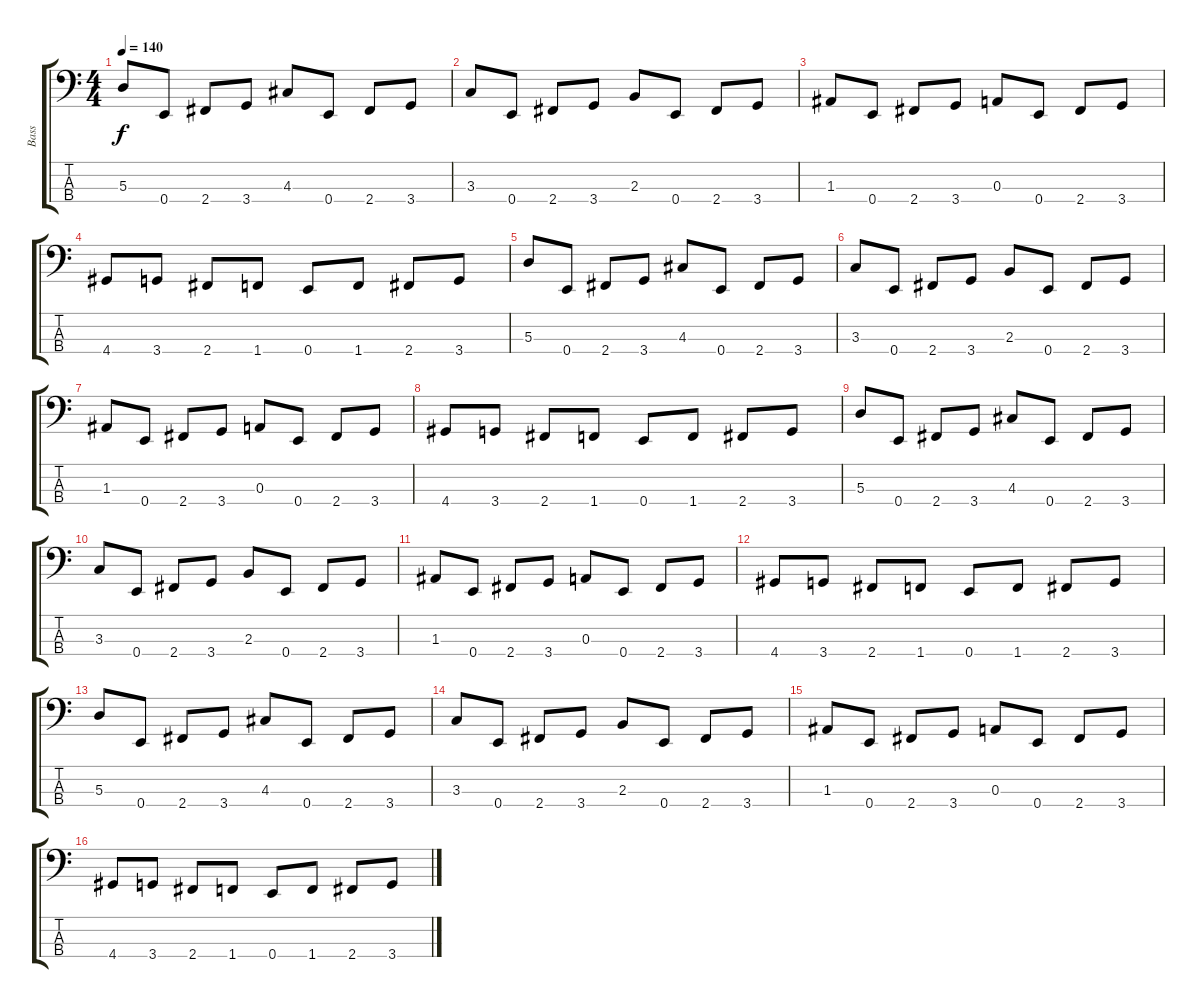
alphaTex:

\track ("Bass" "Bass") {instrument electricbassfinger}
\staff {score tabs}
\tuning (G2 D2 A1 E1) {hide}
\ts (4 4)
\tempo 140
\clef f4
\ks c
5.3.8{dy f} 0.4.8 2.4.8 3.4.8 4.3.8 0.4.8 2.4.8 3.4.8 |
3.3.8 0.4.8 2.4.8 3.4.8 2.3.8 0.4.8 2.4.8 3.4.8 |
1.3.8 0.4.8 2.4.8 3.4.8 0.3.8 0.4.8 2.4.8 3.4.8 |
4.4.8 3.4.8 2.4.8 1.4.8 0.4.8 1.4.8 2.4.8 3.4.8 |
5.3.8 0.4.8 2.4.8 3.4.8 4.3.8 0.4.8 2.4.8 3.4.8 |
3.3.8 0.4.8 2.4.8 3.4.8 2.3.8 0.4.8 2.4.8 3.4.8 |
1.3.8 0.4.8 2.4.8 3.4.8 0.3.8 0.4.8 2.4.8 3.4.8 |
4.4.8 3.4.8 2.4.8 1.4.8 0.4.8 1.4.8 2.4.8 3.4.8 |
5.3.8 0.4.8 2.4.8 3.4.8 4.3.8 0.4.8 2.4.8 3.4.8 |
3.3.8 0.4.8 2.4.8 3.4.8 2.3.8 0.4.8 2.4.8 3.4.8 |
1.3.8 0.4.8 2.4.8 3.4.8 0.3.8 0.4.8 2.4.8 3.4.8 |
4.4.8 3.4.8 2.4.8 1.4.8 0.4.8 1.4.8 2.4.8 3.4.8 |
5.3.8 0.4.8 2.4.8 3.4.8 4.3.8 0.4.8 2.4.8 3.4.8 |
3.3.8 0.4.8 2.4.8 3.4.8 2.3.8 0.4.8 2.4.8 3.4.8 |
1.3.8 0.4.8 2.4.8 3.4.8 0.3.8 0.4.8 2.4.8 3.4.8 |
4.4.8 3.4.8 2.4.8 1.4.8 0.4.8 1.4.8 2.4.8 3.4.8
